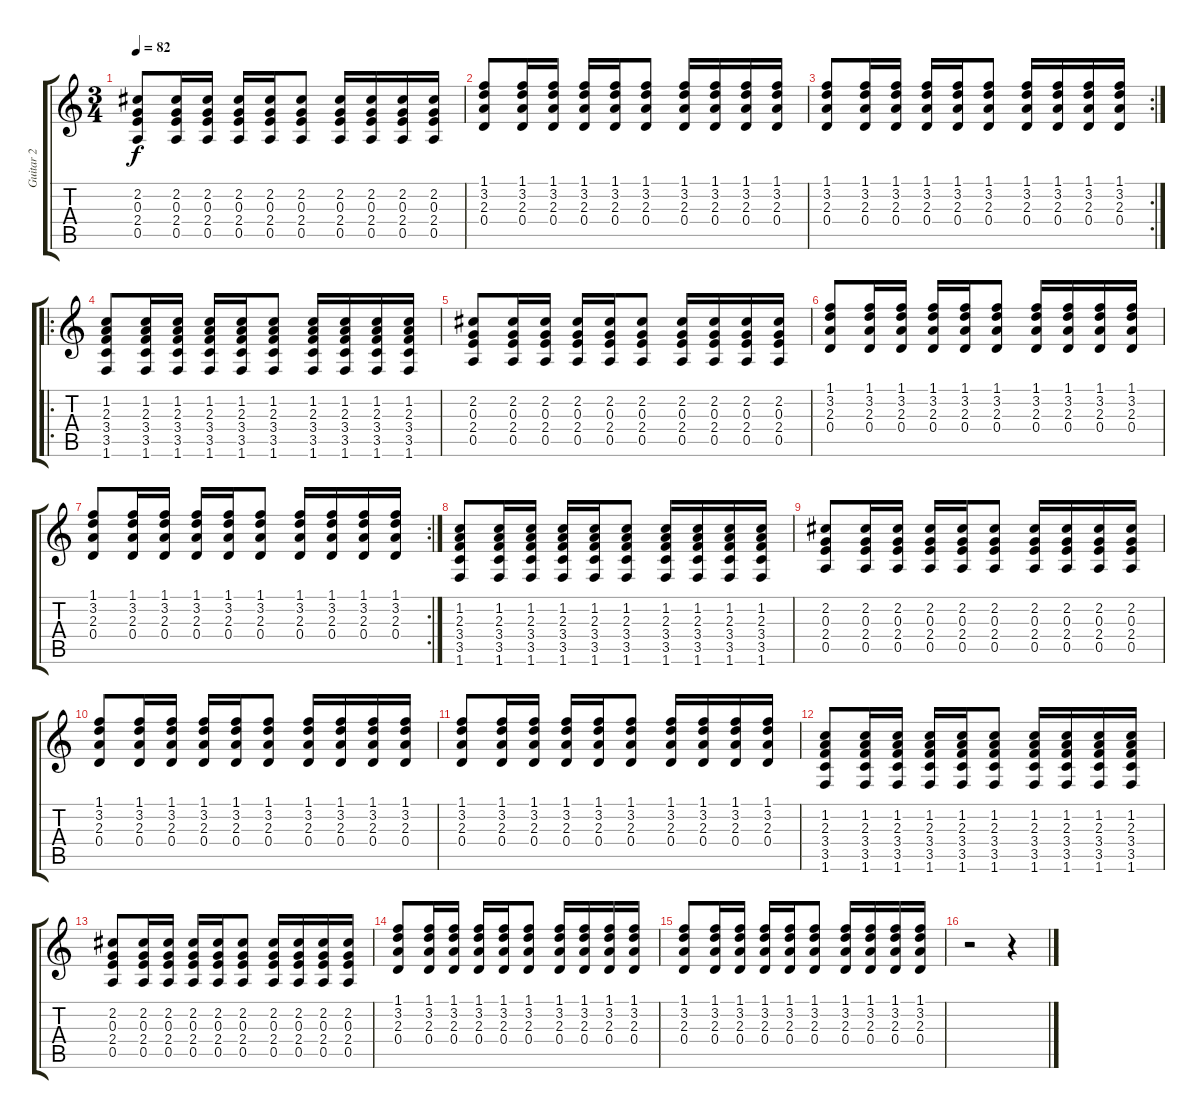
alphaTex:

\track ("Guitar 2" "Guitar 2") {instrument electricguitarjazz}
\staff {score tabs}
\tuning (E4 B3 G3 D3 A2 E2) {hide}
\ts (3 4)
\tempo 82
\clef g2
\ks c
(2.2 0.3 2.4 0.5).8{dy f} (2.2 0.3 2.4 0.5).16 (2.2 0.3 2.4 0.5).16 (2.2 0.3 2.4 0.5).16 (2.2 0.3 2.4 0.5).16 (2.2 0.3 2.4 0.5).8 (2.2 0.3 2.4 0.5).16 (2.2 0.3 2.4 0.5).16 (2.2 0.3 2.4 0.5).16 (2.2 0.3 2.4 0.5).16 |
(1.1 3.2 2.3 0.4).8 (1.1 3.2 2.3 0.4).16 (1.1 3.2 2.3 0.4).16 (1.1 3.2 2.3 0.4).16 (1.1 3.2 2.3 0.4).16 (1.1 3.2 2.3 0.4).8 (1.1 3.2 2.3 0.4).16 (1.1 3.2 2.3 0.4).16 (1.1 3.2 2.3 0.4).16 (1.1 3.2 2.3 0.4).16 |
\rc 2
(1.1 3.2 2.3 0.4).8 (1.1 3.2 2.3 0.4).16 (1.1 3.2 2.3 0.4).16 (1.1 3.2 2.3 0.4).16 (1.1 3.2 2.3 0.4).16 (1.1 3.2 2.3 0.4).8 (1.1 3.2 2.3 0.4).16 (1.1 3.2 2.3 0.4).16 (1.1 3.2 2.3 0.4).16 (1.1 3.2 2.3 0.4).16 |
\ro
(1.2 2.3 3.4 3.5 1.6).8{volume 6 instrument acousticguitarsteel} (1.2 2.3 3.4 3.5 1.6).16 (1.2 2.3 3.4 3.5 1.6).16 (1.2 2.3 3.4 3.5 1.6).16 (1.2 2.3 3.4 3.5 1.6).16 (1.2 2.3 3.4 3.5 1.6).8 (1.2 2.3 3.4 3.5 1.6).16 (1.2 2.3 3.4 3.5 1.6).16 (1.2 2.3 3.4 3.5 1.6).16 (1.2 2.3 3.4 3.5 1.6).16 |
(2.2 0.3 2.4 0.5).8 (2.2 0.3 2.4 0.5).16 (2.2 0.3 2.4 0.5).16 (2.2 0.3 2.4 0.5).16 (2.2 0.3 2.4 0.5).16 (2.2 0.3 2.4 0.5).8 (2.2 0.3 2.4 0.5).16 (2.2 0.3 2.4 0.5).16 (2.2 0.3 2.4 0.5).16 (2.2 0.3 2.4 0.5).16 |
(1.1 3.2 2.3 0.4).8 (1.1 3.2 2.3 0.4).16 (1.1 3.2 2.3 0.4).16 (1.1 3.2 2.3 0.4).16 (1.1 3.2 2.3 0.4).16 (1.1 3.2 2.3 0.4).8 (1.1 3.2 2.3 0.4).16 (1.1 3.2 2.3 0.4).16 (1.1 3.2 2.3 0.4).16 (1.1 3.2 2.3 0.4).16 |
\rc 2
(1.1 3.2 2.3 0.4).8 (1.1 3.2 2.3 0.4).16 (1.1 3.2 2.3 0.4).16 (1.1 3.2 2.3 0.4).16 (1.1 3.2 2.3 0.4).16 (1.1 3.2 2.3 0.4).8 (1.1 3.2 2.3 0.4).16 (1.1 3.2 2.3 0.4).16 (1.1 3.2 2.3 0.4).16 (1.1 3.2 2.3 0.4).16 |
(1.2 2.3 3.4 3.5 1.6).8{volume 0 instrument acousticguitarsteel} (1.2 2.3 3.4 3.5 1.6).16 (1.2 2.3 3.4 3.5 1.6).16 (1.2 2.3 3.4 3.5 1.6).16 (1.2 2.3 3.4 3.5 1.6).16 (1.2 2.3 3.4 3.5 1.6).8 (1.2 2.3 3.4 3.5 1.6).16 (1.2 2.3 3.4 3.5 1.6).16 (1.2 2.3 3.4 3.5 1.6).16 (1.2 2.3 3.4 3.5 1.6).16 |
(2.2 0.3 2.4 0.5).8 (2.2 0.3 2.4 0.5).16 (2.2 0.3 2.4 0.5).16 (2.2 0.3 2.4 0.5).16 (2.2 0.3 2.4 0.5).16 (2.2 0.3 2.4 0.5).8 (2.2 0.3 2.4 0.5).16 (2.2 0.3 2.4 0.5).16 (2.2 0.3 2.4 0.5).16 (2.2 0.3 2.4 0.5).16 |
(1.1 3.2 2.3 0.4).8 (1.1 3.2 2.3 0.4).16 (1.1 3.2 2.3 0.4).16 (1.1 3.2 2.3 0.4).16 (1.1 3.2 2.3 0.4).16 (1.1 3.2 2.3 0.4).8 (1.1 3.2 2.3 0.4).16 (1.1 3.2 2.3 0.4).16 (1.1 3.2 2.3 0.4).16 (1.1 3.2 2.3 0.4).16 |
(1.1 3.2 2.3 0.4).8 (1.1 3.2 2.3 0.4).16 (1.1 3.2 2.3 0.4).16 (1.1 3.2 2.3 0.4).16 (1.1 3.2 2.3 0.4).16 (1.1 3.2 2.3 0.4).8 (1.1 3.2 2.3 0.4).16 (1.1 3.2 2.3 0.4).16 (1.1 3.2 2.3 0.4).16 (1.1 3.2 2.3 0.4).16 |
(1.2 2.3 3.4 3.5 1.6).8{instrument acousticguitarsteel} (1.2 2.3 3.4 3.5 1.6).16 (1.2 2.3 3.4 3.5 1.6).16 (1.2 2.3 3.4 3.5 1.6).16 (1.2 2.3 3.4 3.5 1.6).16 (1.2 2.3 3.4 3.5 1.6).8 (1.2 2.3 3.4 3.5 1.6).16 (1.2 2.3 3.4 3.5 1.6).16 (1.2 2.3 3.4 3.5 1.6).16 (1.2 2.3 3.4 3.5 1.6).16 |
(2.2 0.3 2.4 0.5).8 (2.2 0.3 2.4 0.5).16 (2.2 0.3 2.4 0.5).16 (2.2 0.3 2.4 0.5).16 (2.2 0.3 2.4 0.5).16 (2.2 0.3 2.4 0.5).8 (2.2 0.3 2.4 0.5).16 (2.2 0.3 2.4 0.5).16 (2.2 0.3 2.4 0.5).16 (2.2 0.3 2.4 0.5).16 |
(1.1 3.2 2.3 0.4).8 (1.1 3.2 2.3 0.4).16 (1.1 3.2 2.3 0.4).16 (1.1 3.2 2.3 0.4).16 (1.1 3.2 2.3 0.4).16 (1.1 3.2 2.3 0.4).8 (1.1 3.2 2.3 0.4).16 (1.1 3.2 2.3 0.4).16 (1.1 3.2 2.3 0.4).16 (1.1 3.2 2.3 0.4).16 |
(1.1 3.2 2.3 0.4).8 (1.1 3.2 2.3 0.4).16 (1.1 3.2 2.3 0.4).16 (1.1 3.2 2.3 0.4).16 (1.1 3.2 2.3 0.4).16 (1.1 3.2 2.3 0.4).8 (1.1 3.2 2.3 0.4).16 (1.1 3.2 2.3 0.4).16 (1.1 3.2 2.3 0.4).16 (1.1 3.2 2.3 0.4).16 |
r.2 r.4
